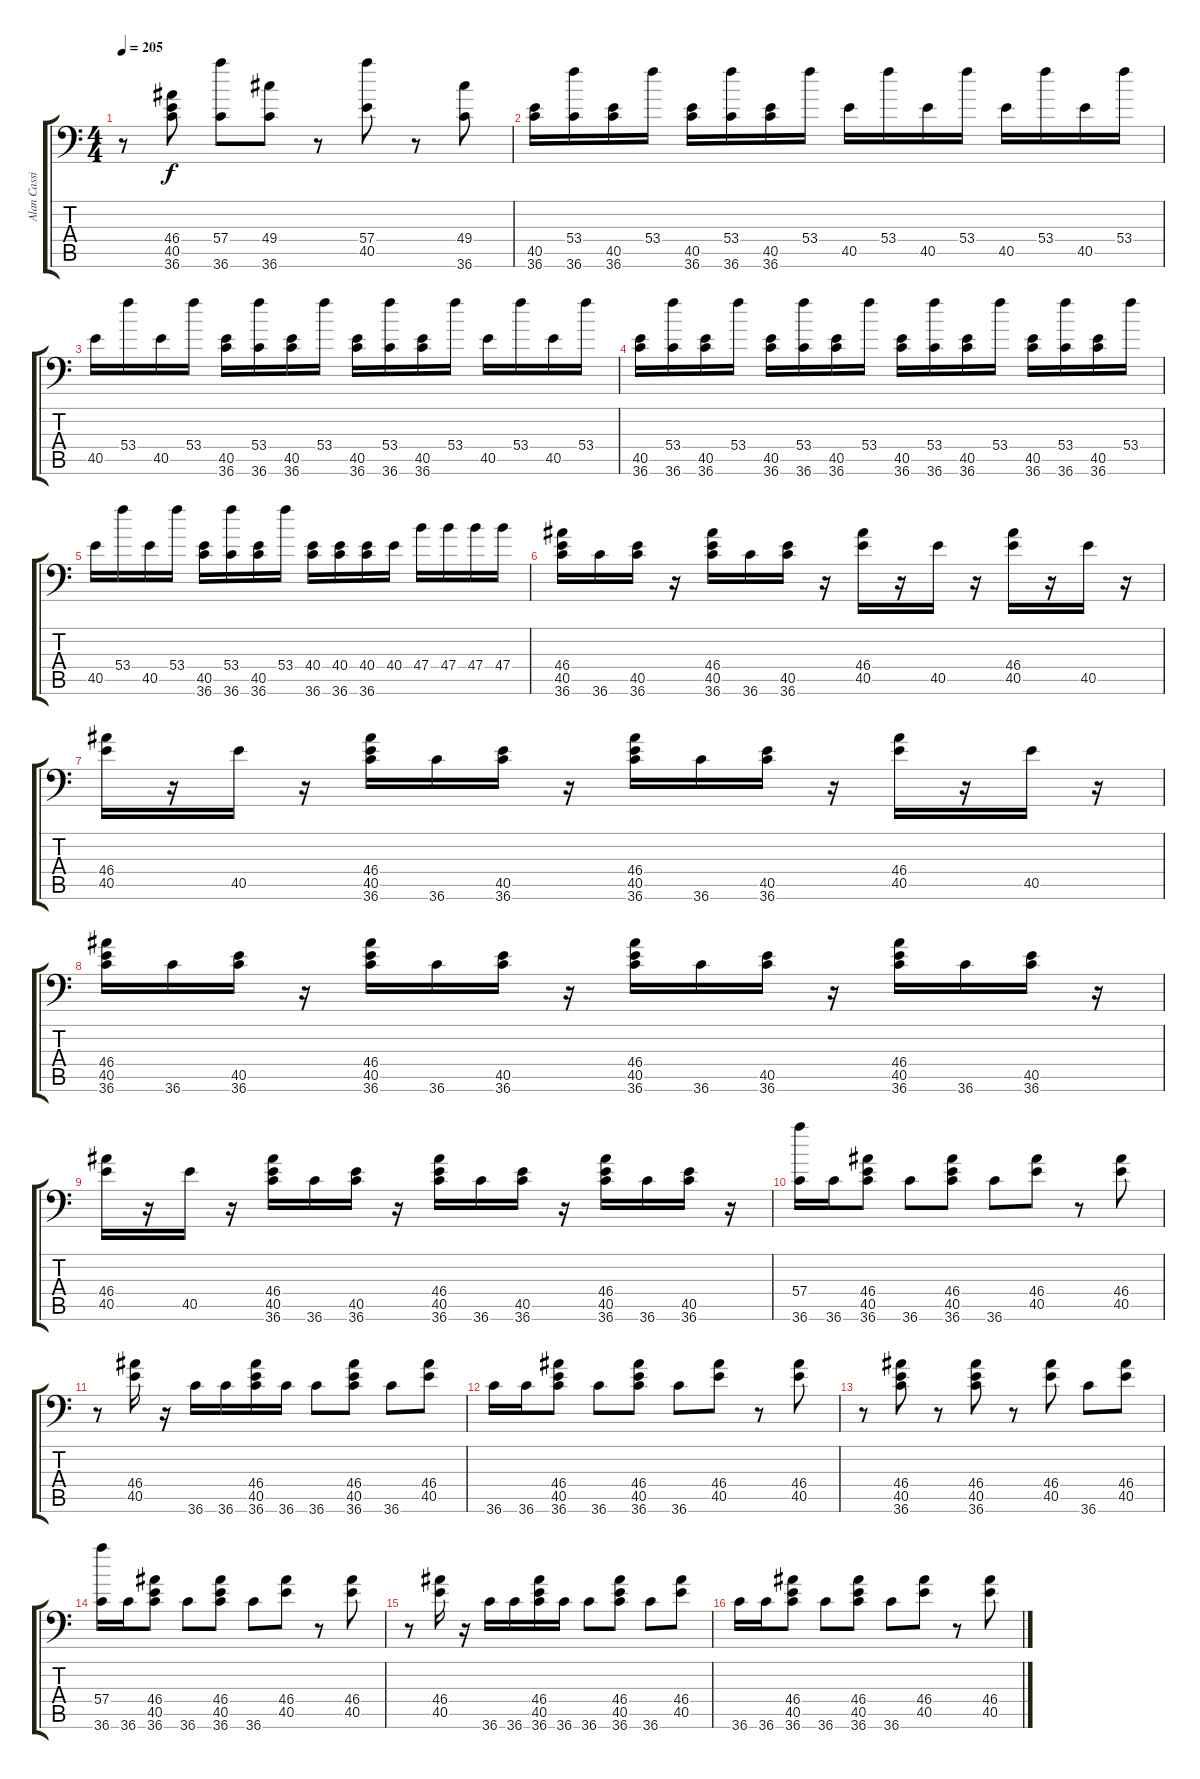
\track ("Alan Cassidy" "Alan Cassi") {instrument acousticgrandpiano}
\staff {score tabs}
\tuning (C-1 C-1 C-1 C-1 C-1 C-1) {hide}
\ts (4 4)
\tempo 205
\clef f4
\ks c
r.8{dy f} (46.4 40.5 36.6).8 (57.4 36.6).8 (49.4 36.6).8 r.8 (57.4 40.5).8 r.8 (49.4 36.6).8 |
(40.5 36.6).16 (53.4 36.6).16 (40.5 36.6).16 53.4.16 (40.5 36.6).16 (53.4 36.6).16 (40.5 36.6).16 53.4.16 40.5.16 53.4.16 40.5.16 53.4.16 40.5.16 53.4.16 40.5.16 53.4.16 |
40.5.16 53.4.16 40.5.16 53.4.16 (40.5 36.6).16 (53.4 36.6).16 (40.5 36.6).16 53.4.16 (40.5 36.6).16 (53.4 36.6).16 (40.5 36.6).16 53.4.16 40.5.16 53.4.16 40.5.16 53.4.16 |
(40.5 36.6).16 (53.4 36.6).16 (40.5 36.6).16 53.4.16 (40.5 36.6).16 (53.4 36.6).16 (40.5 36.6).16 53.4.16 (40.5 36.6).16 (53.4 36.6).16 (40.5 36.6).16 53.4.16 (40.5 36.6).16 (53.4 36.6).16 (40.5 36.6).16 53.4.16 |
40.5.16 53.4.16 40.5.16 53.4.16 (40.5 36.6).16 (53.4 36.6).16 (40.5 36.6).16 53.4.16 (40.4 36.6).16 (40.4 36.6).16 (40.4 36.6).16 40.4.16 47.4.16 47.4.16 47.4.16 47.4.16 |
(46.4 40.5 36.6).16 36.6.16 (40.5 36.6).16 r.16 (46.4 40.5 36.6).16 36.6.16 (40.5 36.6).16 r.16 (46.4 40.5).16 r.16 40.5.16 r.16 (46.4 40.5).16 r.16 40.5.16 r.16 |
(46.4 40.5).16 r.16 40.5.16 r.16 (46.4 40.5 36.6).16 36.6.16 (40.5 36.6).16 r.16 (46.4 40.5 36.6).16 36.6.16 (40.5 36.6).16 r.16 (46.4 40.5).16 r.16 40.5.16 r.16 |
(46.4 40.5 36.6).16 36.6.16 (40.5 36.6).16 r.16 (46.4 40.5 36.6).16 36.6.16 (40.5 36.6).16 r.16 (46.4 40.5 36.6).16 36.6.16 (40.5 36.6).16 r.16 (46.4 40.5 36.6).16 36.6.16 (40.5 36.6).16 r.16 |
(46.4 40.5).16 r.16 40.5.16 r.16 (46.4 40.5 36.6).16 36.6.16 (40.5 36.6).16 r.16 (46.4 40.5 36.6).16 36.6.16 (40.5 36.6).16 r.16 (46.4 40.5 36.6).16 36.6.16 (40.5 36.6).16 r.16 |
(57.4 36.6).16 36.6.16 (46.4 40.5 36.6).8 36.6.8 (46.4 40.5 36.6).8 36.6.8 (46.4 40.5).8 r.8 (46.4 40.5).8 |
r.8 (46.4 40.5).16 r.16 36.6.16 36.6.16 (46.4 40.5 36.6).16 36.6.16 36.6.8 (46.4 40.5 36.6).8 36.6.8 (46.4 40.5).8 |
36.6.16 36.6.16 (46.4 40.5 36.6).8 36.6.8 (46.4 40.5 36.6).8 36.6.8 (46.4 40.5).8 r.8 (46.4 40.5).8 |
r.8 (46.4 40.5 36.6).8 r.8 (46.4 40.5 36.6).8 r.8 (46.4 40.5).8 36.6.8 (46.4 40.5).8 |
(57.4 36.6).16 36.6.16 (46.4 40.5 36.6).8 36.6.8 (46.4 40.5 36.6).8 36.6.8 (46.4 40.5).8 r.8 (46.4 40.5).8 |
r.8 (46.4 40.5).16 r.16 36.6.16 36.6.16 (46.4 40.5 36.6).16 36.6.16 36.6.8 (46.4 40.5 36.6).8 36.6.8 (46.4 40.5).8 |
36.6.16 36.6.16 (46.4 40.5 36.6).8 36.6.8 (46.4 40.5 36.6).8 36.6.8 (46.4 40.5).8 r.8 (46.4 40.5).8
